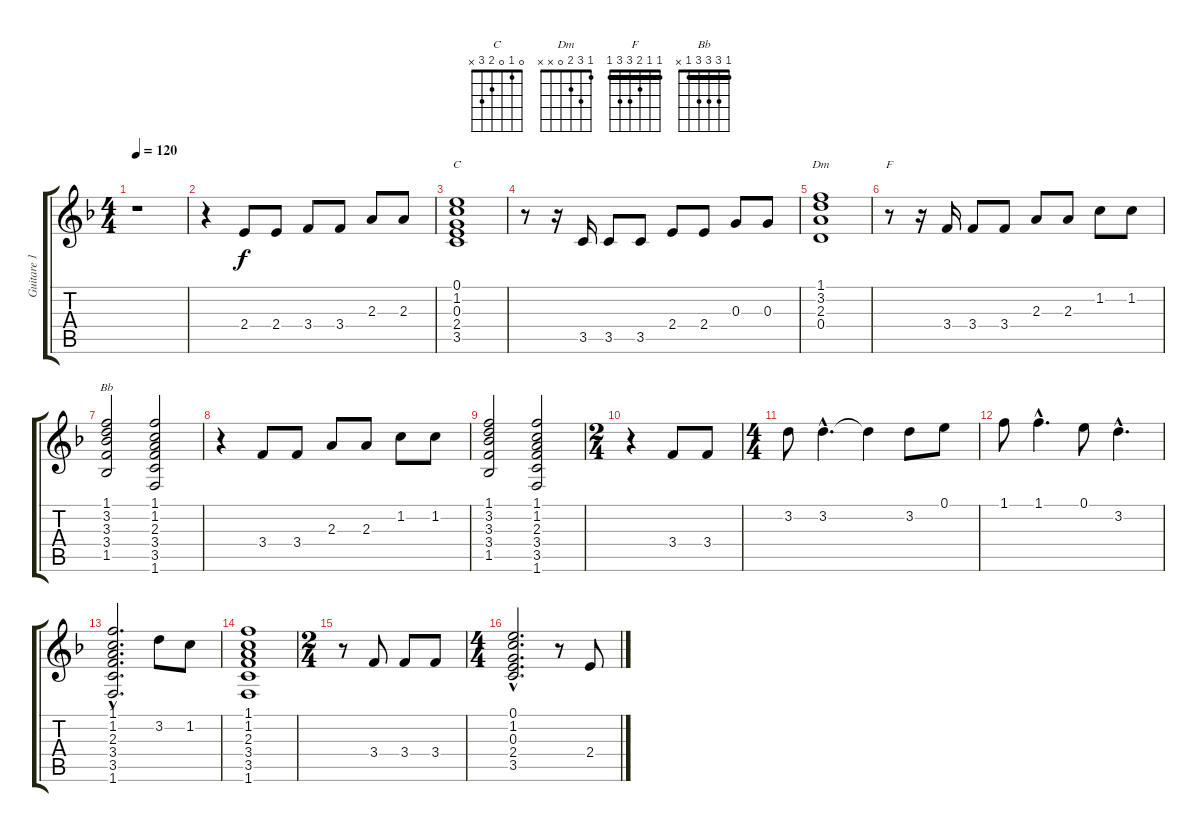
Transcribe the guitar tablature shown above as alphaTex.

\track ("Guitare 1" "Guitare 1") {instrument electricguitarclean}
\staff {score tabs}
\tuning (E4 B3 G3 D3 A2 E2) {hide}
\chord ("C" 0 1 0 2 3 x)
\chord ("Dm" 1 3 2 0 x x)
\chord ("F" 1 1 2 3 3 1) {barre 1}
\chord ("Bb" 1 3 3 3 1 x) {barre 1}
\ts (4 4)
\tempo 120
\clef g2
\ks f
r.1{dy f instrument electricguitarclean} |
r.4 2.4.8 2.4.8 3.4.8 3.4.8 2.3.8 2.3.8 |
(0.1 1.2 0.3 2.4 3.5).1{ch "C"} |
r.8 r.16 3.5.16 3.5.8 3.5.8 2.4.8 2.4.8 0.3.8 0.3.8 |
(1.1 3.2 2.3 0.4).1{ch "Dm"} |
r.8{ch "F"} r.16 3.4.16 3.4.8 3.4.8 2.3.8 2.3.8 1.2.8 1.2.8 |
(1.1 3.2 3.3 3.4 1.5).2{ch "Bb"} (1.1 1.2 2.3 3.4 3.5 1.6).2 |
r.4 3.4.8 3.4.8 2.3.8 2.3.8 1.2.8 1.2.8 |
(1.1 3.2 3.3 3.4 1.5).2 (1.1 1.2 2.3 3.4 3.5 1.6).2 |
\ts (2 4)
r.4 3.4.8 3.4.8 |
\ts (4 4)
3.2.8 3.2{hac}.4{d} 3.2{t}.4 3.2.8 0.1.8 |
1.1.8 1.1{hac}.4{d} 0.1.8 3.2{hac}.4{d} |
(1.1{hac} 1.2{hac} 2.3{hac} 3.4{hac} 3.5{hac} 1.6{hac}).2{d} 3.2.8 1.2.8 |
(1.1 1.2 2.3 3.4 3.5 1.6).1 |
\ts (2 4)
r.8 3.4.8 3.4.8 3.4.8 |
\ts (4 4)
(0.1{hac} 1.2{hac} 0.3{hac} 2.4{hac} 3.5{hac}).2{d} r.8 2.4.8
